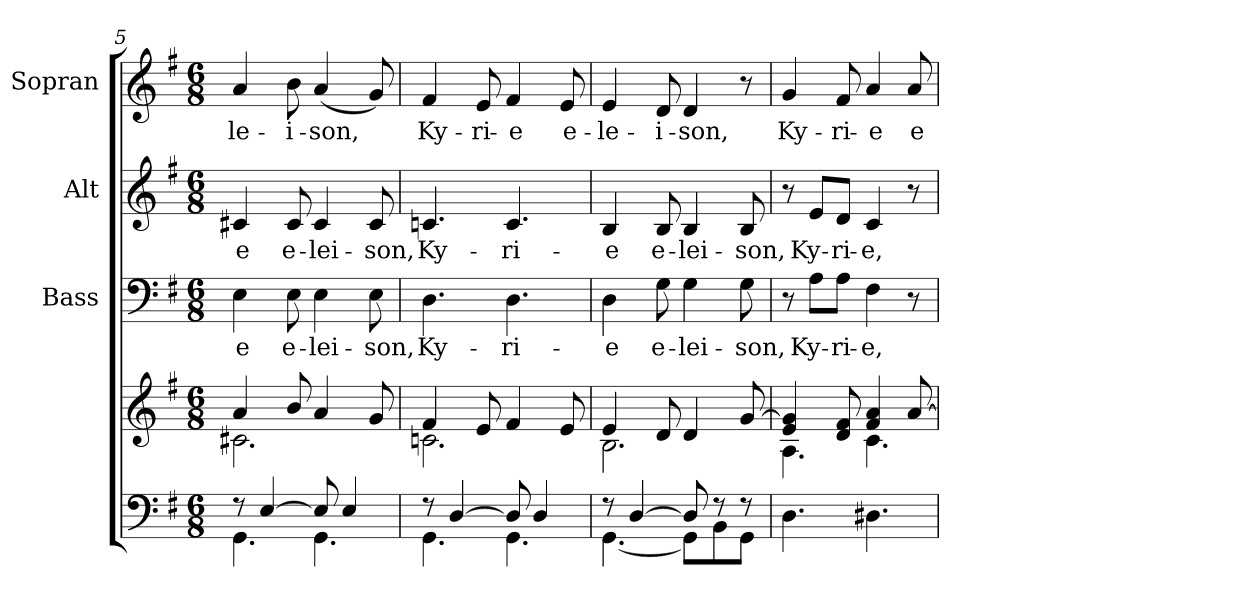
**kern	**kern	**kern	**text	**kern	**text	**kern	**text
*part4	*part4	*part3	*part3	*part2	*part2	*part1	*part1
*staff5	*staff4	*staff3	*staff3	*staff2	*staff2	*staff1	*staff1
*	*	*I"Bass	*	*I"Alt	*	*I"Sopran	*
*	*	*I'B.	*	*I'A.	*	*I'S.	*
*clefF4	*clefG2	*clefF4	*	*clefG2	*	*clefG2	*
*k[f#]	*k[f#]	*k[f#]	*	*k[f#]	*	*k[f#]	*
*G:	*G:	*G:	*	*G:	*	*G:	*
*M6/8	*M6/8	*M6/8	*	*M6/8	*	*M6/8	*
=5	=5	=5	=5	=5	=5	=5	=5
*^	*^	*	*	*	*	*	*
!	!	!	!	!	!LO:LY:b	!	!LO:LY:b	!	!LO:LY:b
8rE	4.GG\	4a/	2.c#X\	4E\	-e	4c#X/	-e	4a/	-le-
[>4E/	.	.	.	.	.	.	.	.	.
!	!	!	!	!	!LO:LY:b	!	!LO:LY:b	!	!LO:LY:b
.	.	8b/	.	8E\	e-	8c#/	e-	8b\	-i-
!	!	!	!	!	!LO:LY:b	!	!LO:LY:b	!	!LO:LY:b
8E/]	4.GG\	4a/	.	4E\	-lei-	4c#/	-lei-	(<4a/	-son,
4E/	.	.	.	.	.	.	.	.	.
!	!	!	!	!	!LO:LY:b	!	!LO:LY:b	!	!
.	.	8g/	.	8E\	-son,	8c#/	-son,	8g/)	.
=6	=6	=6	=6	=6	=6	=6	=6	=6	=6
!	!	!	!	!	!LO:LY:b	!	!LO:LY:b	!	!LO:LY:b
8rE	4.GG\	4f#/	2.cn\	4.D\	Ky-	4.cn/	Ky-	4f#/	Ky-
[>4D/	.	.	.	.	.	.	.	.	.
!	!	!	!	!	!	!	!	!	!LO:LY:b
.	.	8e/	.	.	.	.	.	8e/	-ri-
!	!	!	!	!	!LO:LY:b	!	!LO:LY:b	!	!LO:LY:b
8D/]	4.GG\	4f#/	.	4.D\	-ri-	4.c/	-ri-	4f#/	-e
4D/	.	.	.	.	.	.	.	.	.
!	!	!	!	!	!	!	!	!	!LO:LY:b
.	.	8e/	.	.	.	.	.	8e/	e-
!!LO:LB:g=z
=7	=7	=7	=7	=7	=7	=7	=7	=7	=7
!	!	!	!	!	!LO:LY:b	!	!LO:LY:b	!	!LO:LY:b
8rE	[<4.GG\	4e/	2.B\	4D\	-e	4B/	-e	4e/	-le-
[>4D/	.	.	.	.	.	.	.	.	.
!	!	!	!	!	!LO:LY:b	!	!LO:LY:b	!	!LO:LY:b
.	.	8d/	.	8G\	e-	8B/	e-	8d/	-i-
!	!	!	!	!	!LO:LY:b	!	!LO:LY:b	!	!LO:LY:b
8D/]	8GG\L]	4d/	.	4G\	-lei-	4B/	-lei-	4d/	-son,
8rF	8BB\	.	.	.	.	.	.	.	.
!	!	!	!	!	!LO:LY:b	!	!LO:LY:b	!	!
8rF	8GG\J	[>8g/	.	8G\	-son,	8B/	-son,	8r	.
=8	=8	=8	=8	=8	=8	=8	=8	=8	=8
!	!	!	!	!	!	!	!	!	!LO:LY:b
*v	*v	*	*	*	*	*	*	*	*
4.D\	4e/ 4g/]	4.A\	8r	.	8r	.	4g/	Ky-
!	!	!	!	!LO:LY:b	!	!LO:LY:b	!	!
.	.	.	8A\L	Ky-	8e/L	Ky-	.	.
!	!	!	!	!LO:LY:b	!	!LO:LY:b	!	!LO:LY:b
.	8d/ 8f#/	.	8A\J	-ri-	8d/J	-ri-	8f#/	-ri-
!	!	!	!	!LO:LY:b	!	!LO:LY:b	!	!LO:LY:b
4.D#X\	4f#/ 4a/	4.c\	4F#\	-e,	4c/	-e,	4a/	-e
!	!	!	!	!	!	!	!	!LO:LY:b
.	[>8a/	.	8r	.	8r	.	8a/	e
*	*v	*v	*	*	*	*	*	*
=	=	=	=	=	=	=	=
*-	*-	*-	*-	*-	*-	*-	*-
